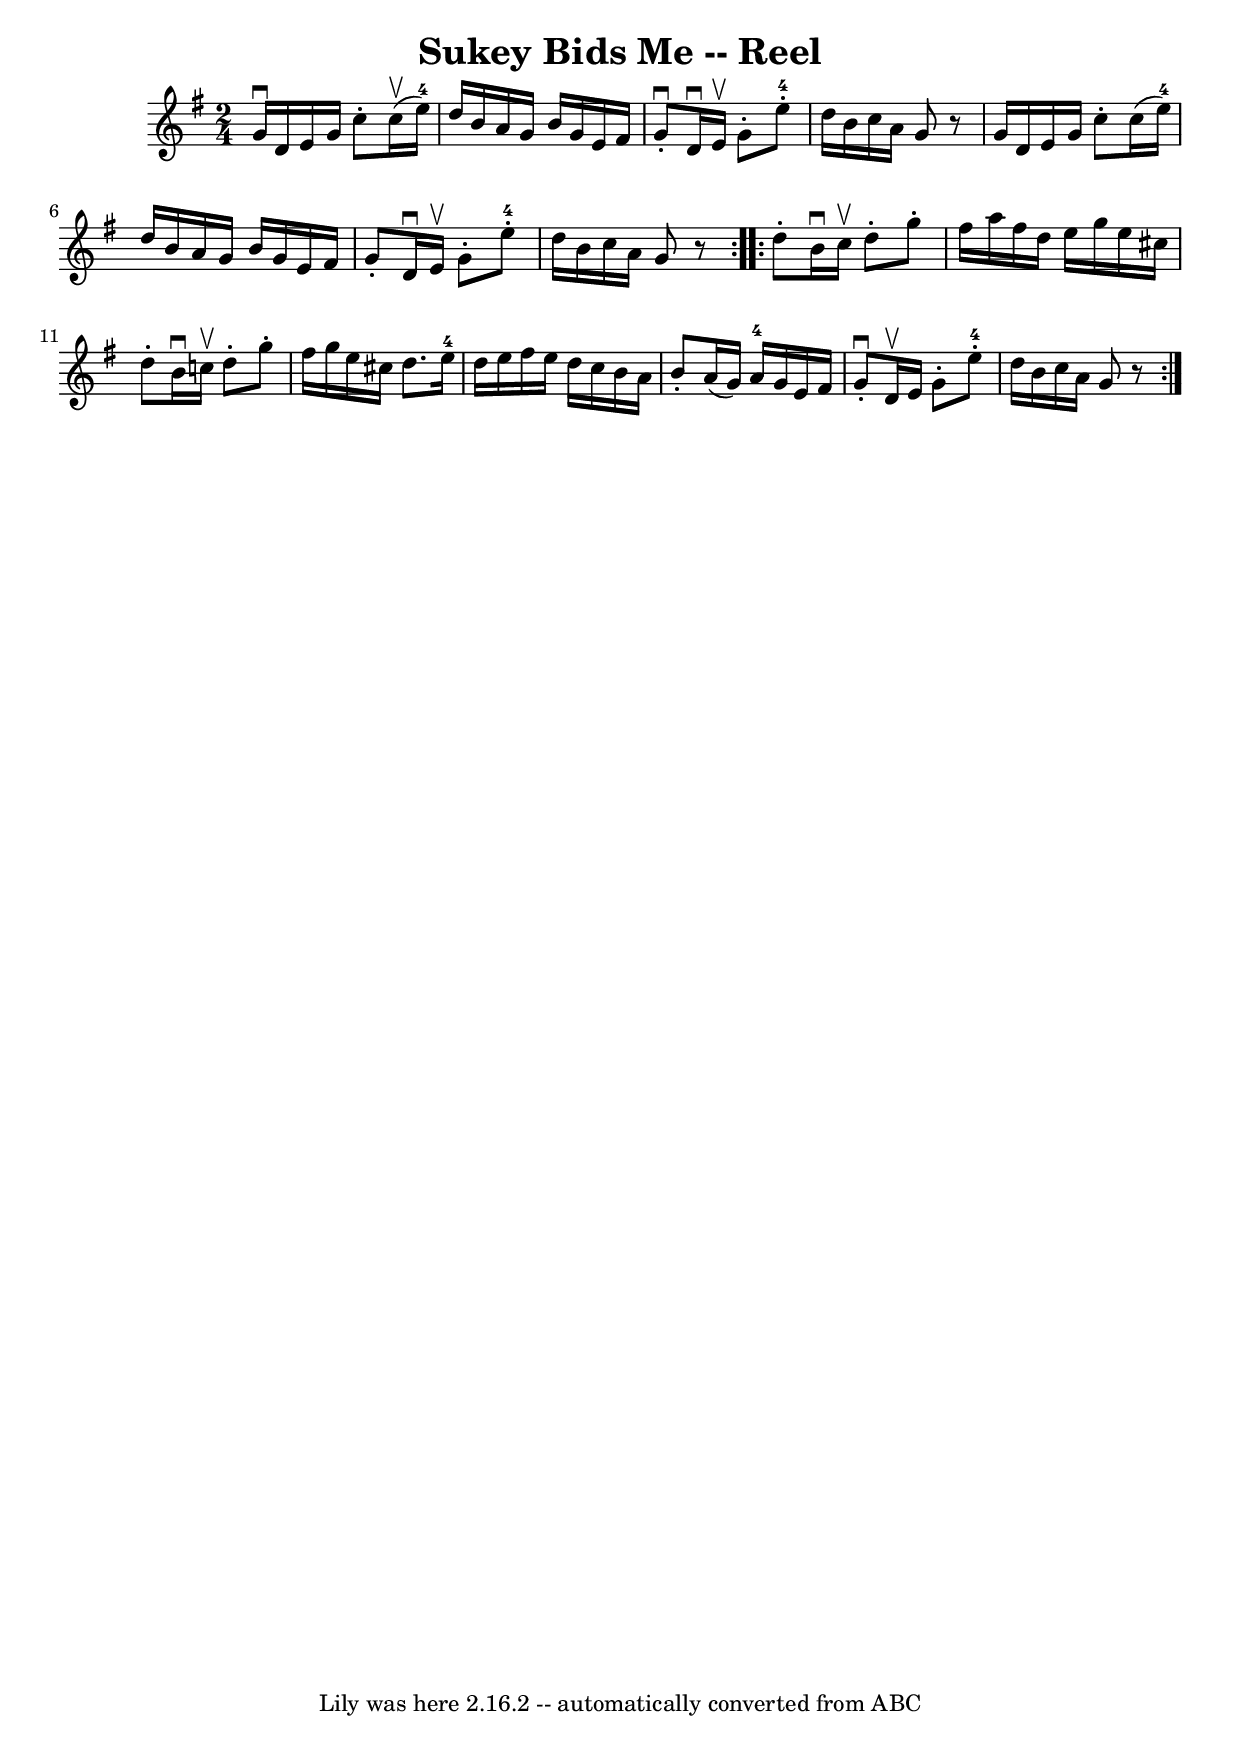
\version "2.16.2"
\include "Mammoth.ily"
\header {
  %% book = "Ryan's Mammoth Collection"
  crossRefNumber = "1"
  footnotes = "\\\\321"
  origin = "SCOTCH."
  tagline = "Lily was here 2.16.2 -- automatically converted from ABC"
  title = "Sukey Bids Me -- Reel"

}
voicedefault =  {



  \repeat volta 2 {

    \time 2/4 
    \key g \major g'16^\downbow d'16 e'16 g'16 c''8 -.   
    c''16^\upbow(e''16-4)   |
    d''16 b'16 a'16 g'16    
    b'16 g'16 e'16 fis'16    |
    g'8^\downbow-. d'16^\downbow   
    e'16^\upbow g'8 -. e''8-4-.   |
    d''16 b'16 c''16 a'16 
    g'8    r8   |
    g'16 d'16 e'16 g'16 c''8 -. c''16 (
    e''16-4)   |
    d''16 b'16 a'16 g'16 b'16 g'16    
    e'16 fis'16    |
    g'8 -. d'16^\downbow e'16^\upbow g'8 -.   
    e''8-4-.   |
    d''16 b'16 c''16 a'16 g'8    r8   
  }     

  \repeat volta 2 {
    d''8 -. b'16^\downbow c''16^\upbow d''8 -. g''8 
    -.   |
    fis''16 a''16 fis''16 d''16 e''16 g''16 e''16 
    cis''16    |
    d''8 -. b'16^\downbow c''!16^\upbow d''8 -.   
    g''8 -.   |
    fis''16 g''16 e''16 cis''16 d''8. e''16 
    -4   |
    d''16 e''16 fis''16 e''16 d''16 c''16    
    b'16 a'16    |
    b'8 -. a'16 (g'16) a'16-4 g'16    
    e'16 fis'16    |
    g'8^\downbow-. d'16^\upbow e'16 g'8 -.   
    e''8-4-.   |
    d''16 b'16 c''16 a'16 g'8    r8   
  }   

}

\score{
  <<

    \context Staff="default"
    {
      \voicedefault 
      
    }

  >>
  \layout {
    
  }
  \midi {
  }

}
